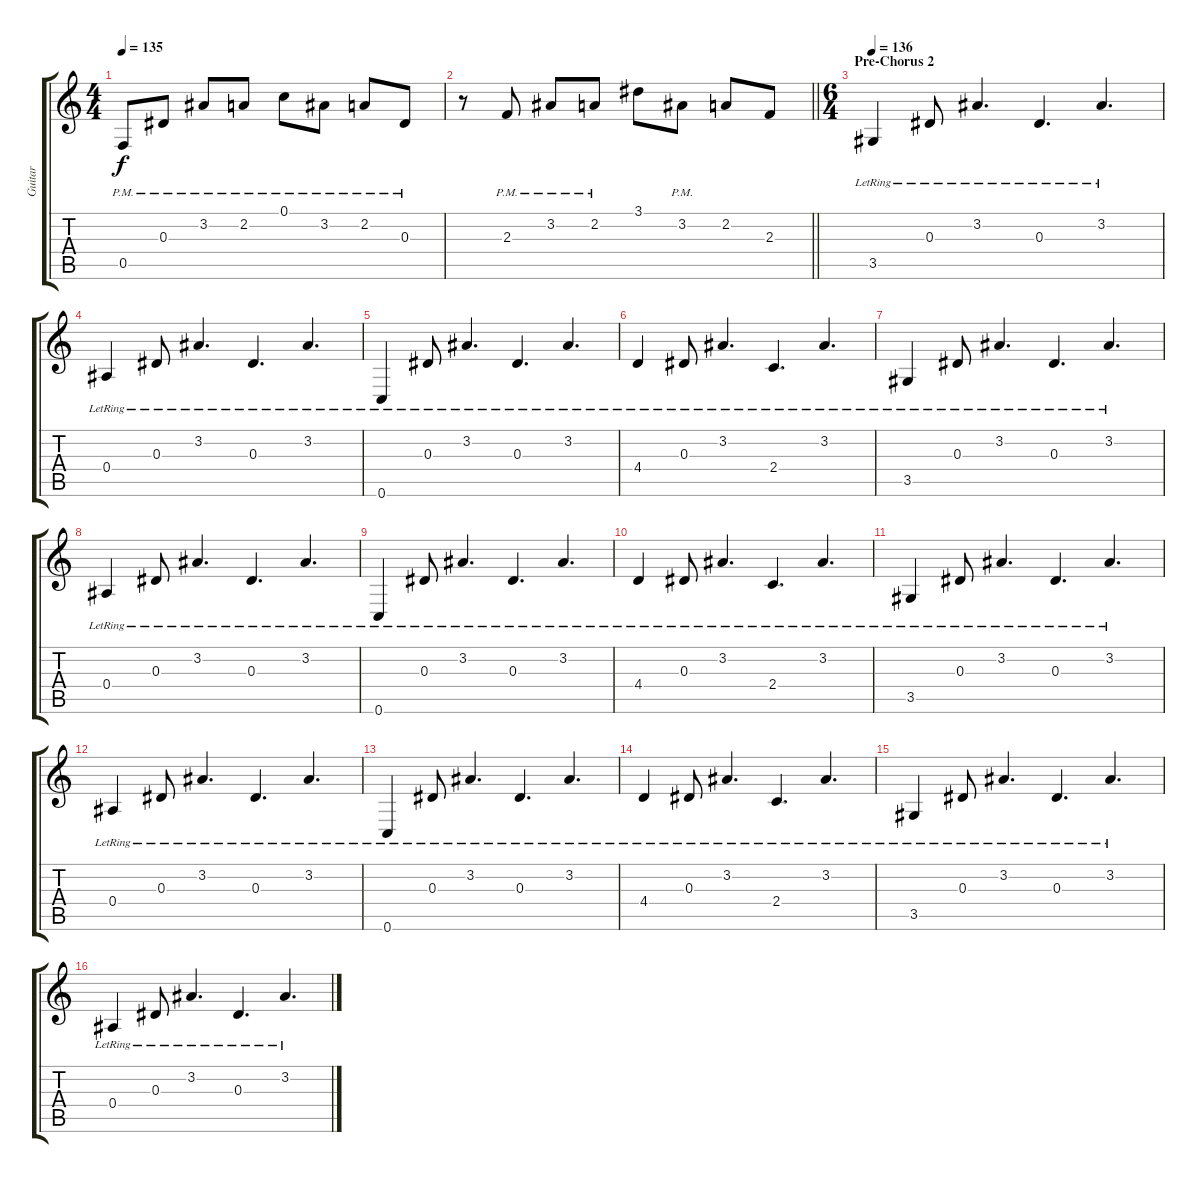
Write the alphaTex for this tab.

\track ("Guitar" "Guitar") {instrument distortionguitar}
\staff {score tabs}
\tuning (C4 G3 Eb3 Bb2 F2 C2) {hide}
\ts (4 4)
\tempo 135
\clef g2
\ks c
0.5{pm}.8{dy f} 0.3{pm}.8 3.2{pm}.8 2.2{pm}.8 0.1{pm}.8 3.2{pm}.8 2.2{pm}.8 0.3{pm}.8 |
\barLineRight lightlight
r.8 2.3{pm}.8 3.2{pm}.8 2.2{pm}.8 3.1.8 3.2{pm}.8 2.2.8 2.3.8 |
\ts (6 4)
\section ("" "Pre-Chorus 2")
\tempo 136
3.5{lr}.4 0.3{lr}.8 3.2{lr}.4{d} 0.3{lr}.4{d} 3.2{lr}.4{d} |
0.4{lr}.4 0.3{lr}.8 3.2{lr}.4{d} 0.3{lr}.4{d} 3.2{lr}.4{d} |
0.6{lr}.4 0.3{lr}.8 3.2{lr}.4{d} 0.3{lr}.4{d} 3.2{lr}.4{d} |
4.4{lr}.4 0.3{lr}.8 3.2{lr}.4{d} 2.4{lr}.4{d} 3.2{lr}.4{d} |
3.5{lr}.4 0.3{lr}.8 3.2{lr}.4{d} 0.3{lr}.4{d} 3.2{lr}.4{d} |
0.4{lr}.4 0.3{lr}.8 3.2{lr}.4{d} 0.3{lr}.4{d} 3.2{lr}.4{d} |
0.6{lr}.4 0.3{lr}.8 3.2{lr}.4{d} 0.3{lr}.4{d} 3.2{lr}.4{d} |
4.4{lr}.4 0.3{lr}.8 3.2{lr}.4{d} 2.4{lr}.4{d} 3.2{lr}.4{d} |
3.5{lr}.4 0.3{lr}.8 3.2{lr}.4{d} 0.3{lr}.4{d} 3.2{lr}.4{d} |
0.4{lr}.4 0.3{lr}.8 3.2{lr}.4{d} 0.3{lr}.4{d} 3.2{lr}.4{d} |
0.6{lr}.4 0.3{lr}.8 3.2{lr}.4{d} 0.3{lr}.4{d} 3.2{lr}.4{d} |
4.4{lr}.4 0.3{lr}.8 3.2{lr}.4{d} 2.4{lr}.4{d} 3.2{lr}.4{d} |
3.5{lr}.4 0.3{lr}.8 3.2{lr}.4{d} 0.3{lr}.4{d} 3.2{lr}.4{d} |
0.4{lr}.4 0.3{lr}.8 3.2{lr}.4{d} 0.3{lr}.4{d} 3.2{lr}.4{d}
